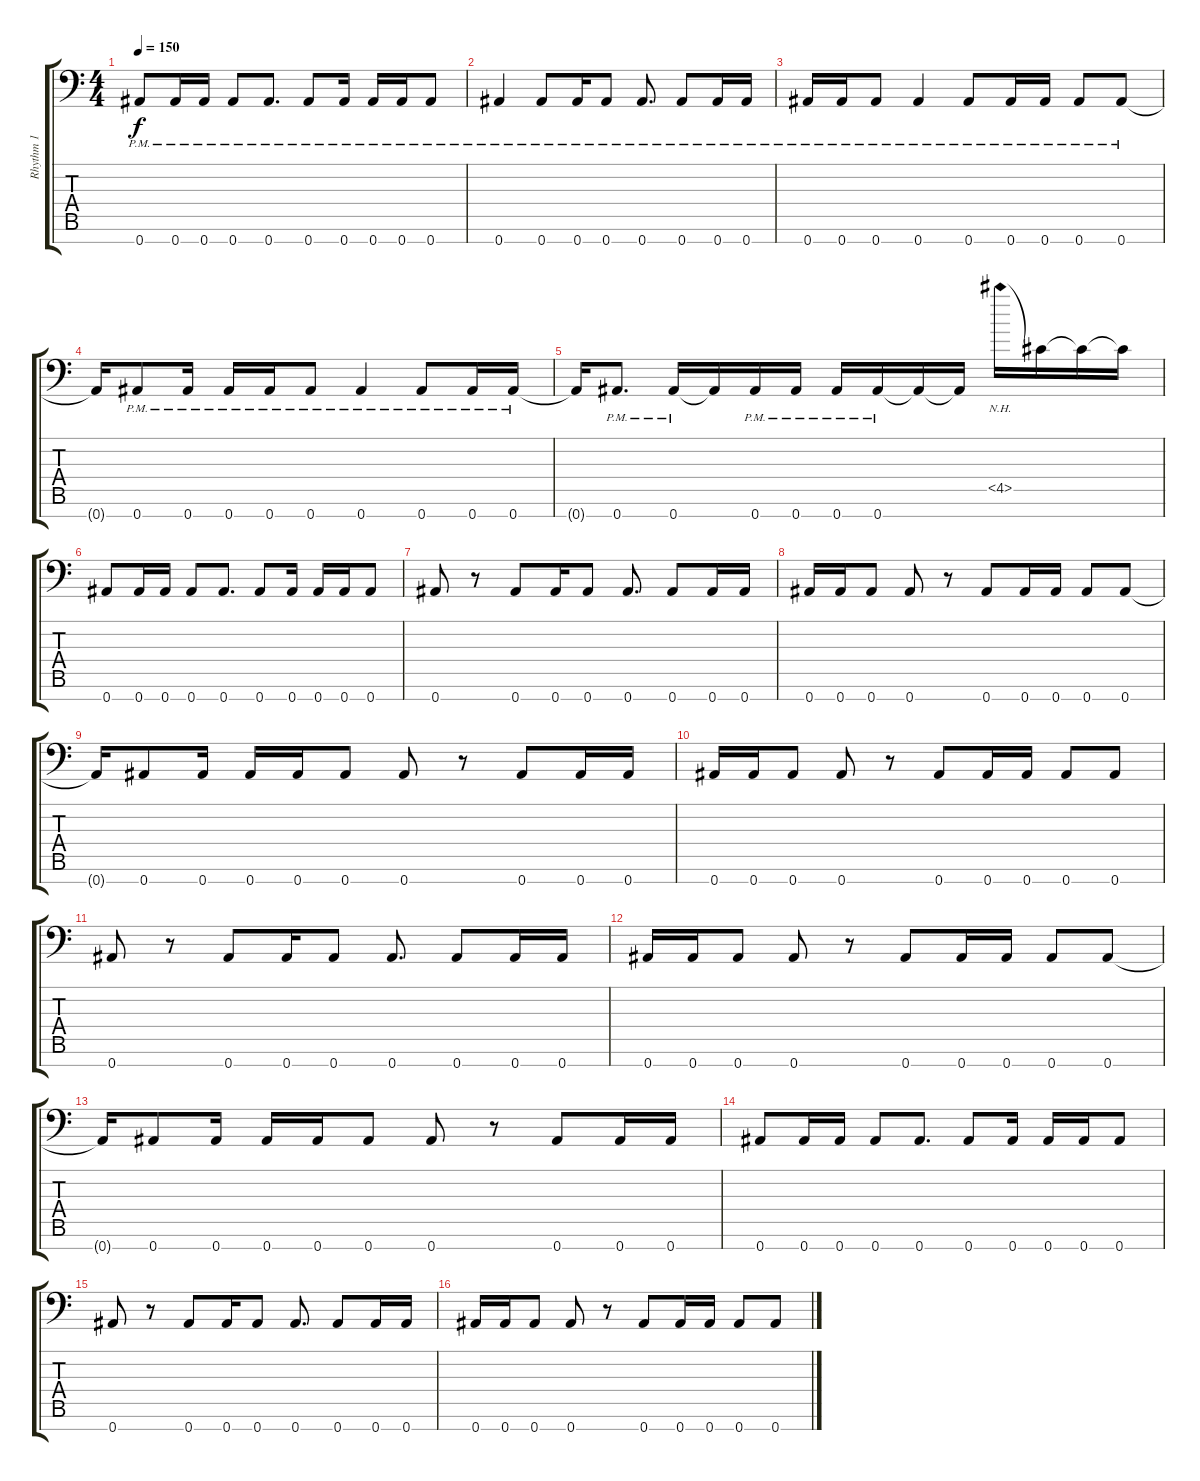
\track ("Rhythm 1" "Rhythm 1") {instrument distortionguitar}
\staff {score tabs}
\tuning (E4 B3 G3 D3 A2 E2 Bb1) {hide}
\ts (4 4)
\tempo 150
\clef f4
\ks c
0.7{pm}.8{dy f} 0.7{pm}.16 0.7{pm}.16 0.7{pm}.8 0.7{pm}.8{d} 0.7{pm}.8 0.7{pm}.16 0.7{pm}.16 0.7{pm}.16 0.7{pm}.8 |
0.7{pm}.4 0.7{pm}.8 0.7{pm}.16 0.7{pm}.8 0.7{pm}.8{d} 0.7{pm}.8 0.7{pm}.16 0.7{pm}.16 |
0.7{pm}.16 0.7{pm}.16 0.7{pm}.8 0.7{pm}.4 0.7{pm}.8 0.7{pm}.16 0.7{pm}.16 0.7{pm}.8 0.7{pm}.8 |
0.7{t}.16 0.7{pm}.8 0.7{pm}.16 0.7{pm}.16 0.7{pm}.16 0.7{pm}.8 0.7{pm}.4 0.7{pm}.8 0.7{pm}.16 0.7{pm}.16 |
0.7{t}.16 0.7{pm}.8{d} 0.7{pm}.16 0.7{t}.16 0.7{pm}.16 0.7{pm}.16 0.7{pm}.16 0.7{pm}.16 0.7{t}.16 0.7{t}.16 4.5{nh}.16 4.5{t}.16 4.5{t}.16 4.5{t}.16 |
0.7.8 0.7.16 0.7.16 0.7.8 0.7.8{d} 0.7.8 0.7.16 0.7.16 0.7.16 0.7.8 |
0.7.8 r.8 0.7.8 0.7.16 0.7.8 0.7.8{d} 0.7.8 0.7.16 0.7.16 |
0.7.16 0.7.16 0.7.8 0.7.8 r.8 0.7.8 0.7.16 0.7.16 0.7.8 0.7.8 |
0.7{t}.16 0.7.8 0.7.16 0.7.16 0.7.16 0.7.8 0.7.8 r.8 0.7.8 0.7.16 0.7.16 |
0.7.16 0.7.16 0.7.8 0.7.8 r.8 0.7.8 0.7.16 0.7.16 0.7.8 0.7.8 |
0.7.8 r.8 0.7.8 0.7.16 0.7.8 0.7.8{d} 0.7.8 0.7.16 0.7.16 |
0.7.16 0.7.16 0.7.8 0.7.8 r.8 0.7.8 0.7.16 0.7.16 0.7.8 0.7.8 |
0.7{t}.16 0.7.8 0.7.16 0.7.16 0.7.16 0.7.8 0.7.8 r.8 0.7.8 0.7.16 0.7.16 |
0.7.8 0.7.16 0.7.16 0.7.8 0.7.8{d} 0.7.8 0.7.16 0.7.16 0.7.16 0.7.8 |
0.7.8 r.8 0.7.8 0.7.16 0.7.8 0.7.8{d} 0.7.8 0.7.16 0.7.16 |
0.7.16 0.7.16 0.7.8 0.7.8 r.8 0.7.8 0.7.16 0.7.16 0.7.8 0.7.8
